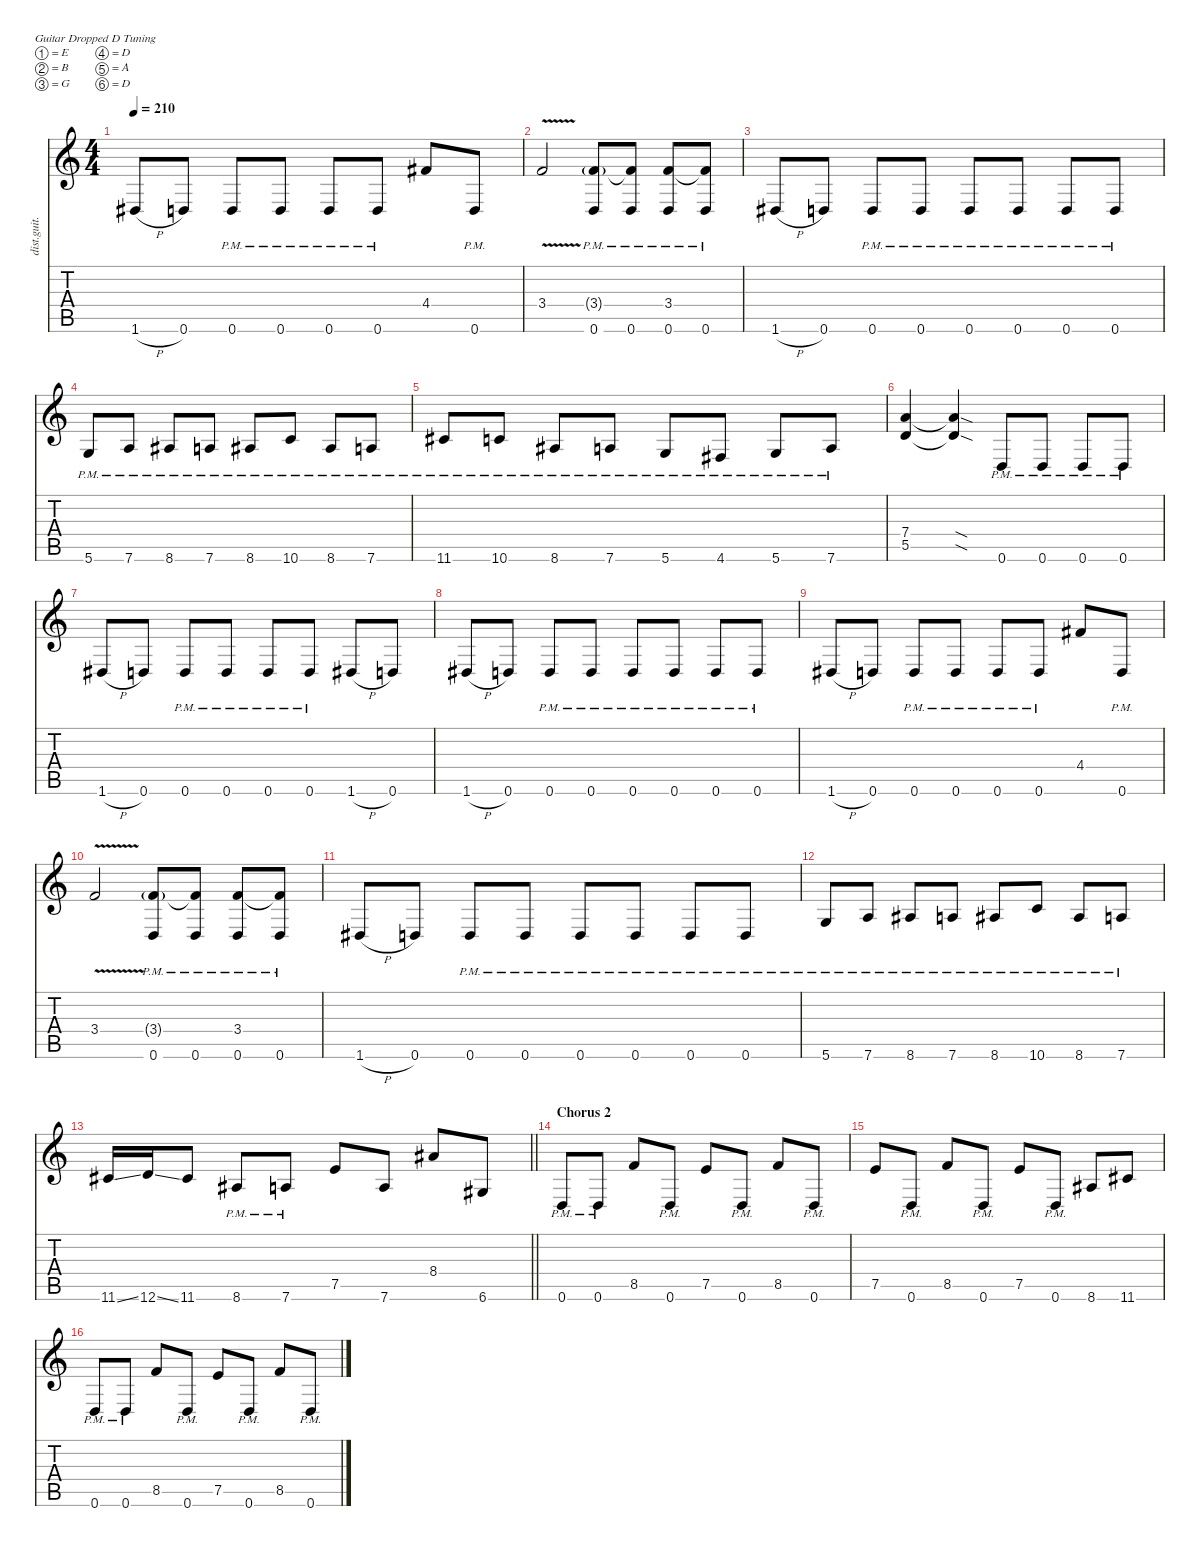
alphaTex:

\defaultSystemsLayout 4
\hideDynamics
\bracketExtendMode nobrackets
\otherSystemsTrackNameOrientation horizontal
\track ("Mark Morton - Rhythm" "dist.guit.") {instrument distortionguitar}
\staff {score tabs}
\tuning (E4 B3 G3 D3 A2 D2)
\ts (4 4)
\tempo 210
\clef g2
\ks c
1.6{h acc #}.8{dy f beam Up} 0.6.8{beam Up} 0.6{pm}.8{beam Up} 0.6{pm}.8{beam Up} 0.6{pm}.8{beam Up} 0.6{pm}.8{beam Up} 4.4{acc #}.8{beam Up} 0.6{pm}.8{beam Up} |
3.4{v}.2{beam Up} (3.4{g} 0.6{pm}).8{beam Up} (0.6{pm} 3.4{t}).8{beam Up} (0.6{pm} 3.4).8{beam Up} (3.4{t} 0.6{pm}).8{beam Up} |
1.6{h acc #}.8{beam Up} 0.6.8{beam Up} 0.6{pm}.8{beam Up} 0.6{pm}.8{beam Up} 0.6{pm}.8{beam Up} 0.6{pm}.8{beam Up} 0.6{pm}.8{beam Up} 0.6{pm}.8{beam Up} |
5.6{pm}.8{beam Up} 7.6{pm}.8{beam Up} 8.6{pm acc #}.8{beam Up} 7.6{pm}.8{beam Up} 8.6{pm acc #}.8{beam Up} 10.6{pm}.8{beam Up} 8.6{pm acc #}.8{beam Up} 7.6{pm}.8{beam Up} |
11.6{pm acc #}.8{beam Up} 10.6{pm}.8{beam Up} 8.6{pm acc #}.8{beam Up} 7.6{pm}.8{beam Up} 5.6{pm}.8{beam Up} 4.6{pm acc #}.8{beam Up} 5.6{pm}.8{beam Up} 7.6{pm}.8{beam Up} |
(7.4 5.5).4{beam Up} (7.4{sod t} 5.5{sod t}).4{beam Up} 0.6{pm}.8{beam Up} 0.6{pm}.8{beam Up} 0.6{pm}.8{beam Up} 0.6{pm}.8{beam Up} |
1.6{h acc #}.8{beam Up} 0.6.8{beam Up} 0.6{pm}.8{beam Up} 0.6{pm}.8{beam Up} 0.6{pm}.8{beam Up} 0.6{pm}.8{beam Up} 1.6{h acc #}.8{beam Up} 0.6.8{beam Up} |
1.6{h acc #}.8{beam Up} 0.6.8{beam Up} 0.6{pm}.8{beam Up} 0.6{pm}.8{beam Up} 0.6{pm}.8{beam Up} 0.6{pm}.8{beam Up} 0.6{pm}.8{beam Up} 0.6{pm}.8{beam Up} |
1.6{h acc #}.8{beam Up} 0.6.8{beam Up} 0.6{pm}.8{beam Up} 0.6{pm}.8{beam Up} 0.6{pm}.8{beam Up} 0.6{pm}.8{beam Up} 4.4{acc #}.8{beam Up} 0.6{pm}.8{beam Up} |
3.4{v}.2{beam Up} (3.4{g} 0.6{pm}).8{beam Up} (0.6{pm} 3.4{t}).8{beam Up} (0.6{pm} 3.4).8{beam Up} (3.4{t} 0.6{pm}).8{beam Up} |
1.6{h acc #}.8{beam Up} 0.6.8{beam Up} 0.6{pm}.8{beam Up} 0.6{pm}.8{beam Up} 0.6{pm}.8{beam Up} 0.6{pm}.8{beam Up} 0.6{pm}.8{beam Up} 0.6{pm}.8{beam Up} |
5.6{pm}.8{beam Up} 7.6{pm}.8{beam Up} 8.6{pm acc #}.8{beam Up} 7.6{pm}.8{beam Up} 8.6{pm acc #}.8{beam Up} 10.6{pm}.8{beam Up} 8.6{pm acc #}.8{beam Up} 7.6{pm}.8{beam Up} |
\barLineRight lightlight
11.6{ss acc #}.16{beam Up} 12.6{ss}.16{beam Up} 11.6{acc #}.8{beam Up} 8.6{pm acc #}.8{beam Up} 7.6{pm}.8{beam Up} 7.5.8{beam Up} 7.6.8{beam Up} 8.4{acc #}.8{beam Up} 6.6{acc #}.8{beam Up} |
\section ("" "Chorus 2")
0.6{pm}.8{beam Up} 0.6{pm}.8{beam Up} 8.5.8{beam Up} 0.6{pm}.8{beam Up} 7.5.8{beam Up} 0.6{pm}.8{beam Up} 8.5.8{beam Up} 0.6{pm}.8{beam Up} |
7.5.8{beam Up} 0.6{pm}.8{beam Up} 8.5.8{beam Up} 0.6{pm}.8{beam Up} 7.5.8{beam Up} 0.6{pm}.8{beam Up} 8.6{acc #}.8{beam Up} 11.6{acc #}.8{beam Up} |
0.6{pm}.8{beam Up} 0.6{pm}.8{beam Up} 8.5.8{beam Up} 0.6{pm}.8{beam Up} 7.5.8{beam Up} 0.6{pm}.8{beam Up} 8.5.8{beam Up} 0.6{pm}.8{beam Up}
